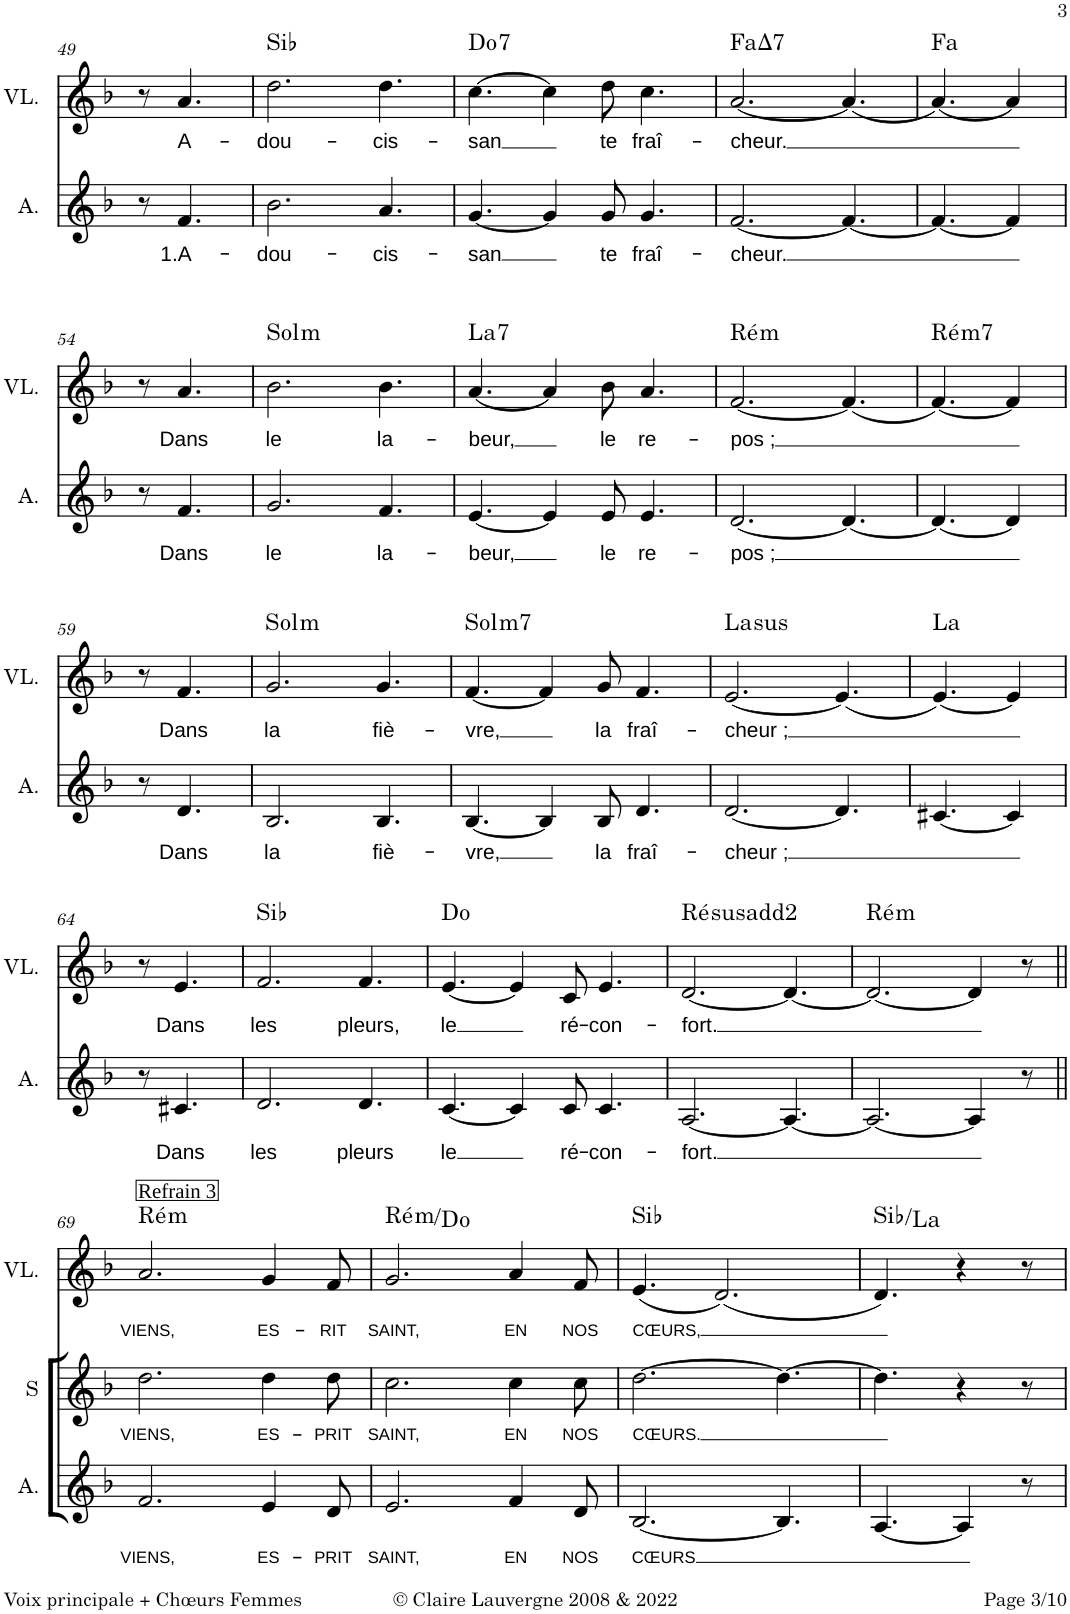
**kern	**text	**kern	**text	**kern	**text	**harte
*part3	*part3	*part2	*part2	*part1	*part1	*part1
*staff3	*staff3	*staff2	*staff2	*staff1	*staff1	*
*I"Alto	*	*I"Soprano	*	*I"Voix Lead	*	*
*I'A.	*	*I'S	*	*I'VL.	*	*
!!LO:PB:g=z
*clefG2	*	*clefG2	*	*clefG2	*	*
*k[b-]	*	*k[b-]	*	*k[b-]	*	*
*M9/8	*	*M9/8	*	*M9/8	*	*
=49	=49	=49	=49	=49	=49	=49
8r	.	8%9r	.	8r	.	.
!	!LO:LY:b	!	!	!	!LO:LY:b	!
4.f/	1.A-	.	.	4.a/	A-	.
2ryy	.	.	.	2ryy	.	.
8ryy	.	.	.	8ryy	.	.
=50	=50	=50	=50	=50	=50	=50
!	!LO:LY:b	!	!	!	!LO:LY:b	!
2.b-\	-dou-	8%9r	.	2.dd\	-dou-	Bb:maj
!	!LO:LY:b	!	!	!	!LO:LY:b	!
4.a/	-cis-	.	.	4.dd\	-cis-	.
=51	=51	=51	=51	=51	=51	=51
!	!LO:LY:b	!	!	!	!LO:LY:b	!LO:H:kt=7
[4.g/	-san	8%9r	.	[4.cc\	-san	C:7
4g/]	.	.	.	4cc\]	.	.
!	!LO:LY:b	!	!	!	!LO:LY:b	!
8g/	te	.	.	8dd\	te	.
!	!LO:LY:b	!	!	!	!LO:LY:b	!
4.g/	fraî-	.	.	4.cc\	fraî-	.
=52	=52	=52	=52	=52	=52	=52
!	!LO:LY:b	!	!	!	!LO:LY:b	!LO:H:kt=7
[2.f/	-cheur.	8%9r	.	[2.a/	-cheur.	F:maj7
4.f/_	.	.	.	(4.a/]	.	.
=53	=53	=53	=53	=53	=53	=53
4.f/_	.	8%9r	.	[4.a/)	.	F:maj
4f/]	.	.	.	4a/]	.	.
2ryy	.	.	.	2ryy	.	.
!!LO:LB:g=z
=54	=54	=54	=54	=54	=54	=54
8r	.	8%9r	.	8r	.	.
!	!LO:LY:b	!	!	!	!LO:LY:b	!
4.f/	Dans	.	.	4.a/	Dans	.
2ryy	.	.	.	2ryy	.	.
8ryy	.	.	.	8ryy	.	.
=55	=55	=55	=55	=55	=55	=55
!	!LO:LY:b	!	!	!	!LO:LY:b	!LO:H:kt=m
2.g/	le	8%9r	.	2.b-\	le	G:min
!	!LO:LY:b	!	!	!	!LO:LY:b	!
4.f/	la-	.	.	4.b-\	la-	.
=56	=56	=56	=56	=56	=56	=56
!	!LO:LY:b	!	!	!	!LO:LY:b	!LO:H:kt=7
[4.e/	-beur,	8%9r	.	[4.a/	-beur,	A:7
4e/]	.	.	.	4a/]	.	.
!	!LO:LY:b	!	!	!	!LO:LY:b	!
8e/	le	.	.	8b-\	le	.
!	!LO:LY:b	!	!	!	!LO:LY:b	!
4.e/	re-	.	.	4.a/	re-	.
=57	=57	=57	=57	=57	=57	=57
!	!LO:LY:b	!	!	!	!LO:LY:b	!LO:H:kt=m
[2.d/	-pos ;	8%9r	.	[2.f/	-pos ;	D:min
4.d/_	.	.	.	(4.f/]	.	.
=58	=58	=58	=58	=58	=58	=58
!	!	!	!	!	!	!LO:H:kt=m7
4.d/_	.	8%9r	.	[4.f/)	.	D:min7
4d/]	.	.	.	4f/]	.	.
2ryy	.	.	.	2ryy	.	.
!!LO:LB:g=z
=59	=59	=59	=59	=59	=59	=59
8r	.	8%9r	.	8r	.	.
!	!LO:LY:b	!	!	!	!LO:LY:b	!
4.d/	Dans	.	.	4.f/	Dans	.
2ryy	.	.	.	2ryy	.	.
8ryy	.	.	.	8ryy	.	.
=60	=60	=60	=60	=60	=60	=60
!	!LO:LY:b	!	!	!	!LO:LY:b	!LO:H:kt=m
2.B-/	la	8%9r	.	2.g/	la	G:min
!	!LO:LY:b	!	!	!	!LO:LY:b	!
4.B-/	fiè-	.	.	4.g/	fiè-	.
=61	=61	=61	=61	=61	=61	=61
!	!LO:LY:b	!	!	!	!LO:LY:b	!LO:H:kt=m7
[4.B-/	-vre,	8%9r	.	[4.f/	-vre,	G:min7
4B-/]	.	.	.	4f/]	.	.
!	!LO:LY:b	!	!	!	!LO:LY:b	!
8B-/	la	.	.	8g/	la	.
!	!LO:LY:b	!	!	!	!LO:LY:b	!
4.d/	fraî-	.	.	4.f/	fraî-	.
=62	=62	=62	=62	=62	=62	=62
!	!LO:LY:b	!	!	!	!LO:LY:b	!LO:H:kt=sus
[2.d/	-cheur ;	8%9r	.	[2.e/	-cheur ;	A:sus4
4.d/]	.	.	.	(4.e/]	.	.
=63	=63	=63	=63	=63	=63	=63
[4.c#X/	.	8%9r	.	[4.e/)	.	A:maj
4c#/]	.	.	.	4e/]	.	.
2ryy	.	.	.	2ryy	.	.
!!LO:LB:g=z
=64	=64	=64	=64	=64	=64	=64
8r	.	8%9r	.	8r	.	.
!	!LO:LY:b	!	!	!	!LO:LY:b	!
4.c#X/	Dans	.	.	4.e/	Dans	.
2ryy	.	.	.	2ryy	.	.
8ryy	.	.	.	8ryy	.	.
=65	=65	=65	=65	=65	=65	=65
!	!LO:LY:b	!	!	!	!LO:LY:b	!
2.d/	les	8%9r	.	2.f/	les	Bb:maj
!	!LO:LY:b	!	!	!	!LO:LY:b	!
4.d/	pleurs	.	.	4.f/	pleurs,	.
=66	=66	=66	=66	=66	=66	=66
!	!LO:LY:b	!	!	!	!LO:LY:b	!
[4.c/	le	8%9r	.	[4.e/	le	C:maj
4c/]	.	.	.	4e/]	.	.
!	!LO:LY:b	!	!	!	!LO:LY:b	!
8c/	ré-	.	.	8c/	ré-	.
!	!LO:LY:b	!	!	!	!LO:LY:b	!
4.c/	-con-	.	.	4.e/	-con-	.
=67	=67	=67	=67	=67	=67	=67
!	!LO:LY:b	!	!	!	!LO:LY:b	!LO:H:kt=2
[2.A/	-fort.	8%9r	.	[2.d/	-fort.	D:maj
4.A/_	.	.	.	4.d/_	.	.
=68	=68	=68	=68	=68	=68	=68
!	!	!	!	!	!	!LO:H:kt=m
2.A/_	.	8%9r	.	2.d/_	.	D:min
4A/]	.	.	.	4d/]	.	.
8r	.	.	.	8r	.	.
!!LO:LB:g=z
=69||	=69||	=69||	=69||	=69||	=69||	=69||
!	!	!	!	!LO:TX:a:t=Refrain 3	!	!
!	!LO:LY:b	!	!LO:LY:b	!	!LO:LY:b	!LO:H:kt=m
2.f/	VIENS,	2.dd\	VIENS,	2.a/	VIENS,	D:min
!	!LO:LY:b	!	!LO:LY:b	!	!LO:LY:b	!
4e/	ES-	4dd\	ES-	4g/	ES-	.
!	!LO:LY:b	!	!LO:LY:b	!	!LO:LY:b	!
8d/	-PRIT	8dd\	-PRIT	8f/	-RIT	.
=70	=70	=70	=70	=70	=70	=70
!	!LO:LY:b	!	!LO:LY:b	!	!LO:LY:b	!LO:H:kt=m
2.e/	SAINT,	2.cc\	SAINT,	2.g/	SAINT,	D:min/b7
!	!LO:LY:b	!	!LO:LY:b	!	!LO:LY:b	!
4f/	EN	4cc\	EN	4a/	EN	.
!	!LO:LY:b	!	!LO:LY:b	!	!LO:LY:b	!
8d/	NOS	8cc\	NOS	8f/	NOS	.
=71	=71	=71	=71	=71	=71	=71
!	!LO:LY:b	!	!LO:LY:b	!	!LO:LY:b	!
[2.B-/	-CŒURS	[2.dd\	CŒURS.	(4.e/	-CŒURS,	Bb:maj
.	.	.	.	(2.d/)	.	.
4.B-/]	.	4.dd\_	.	.	.	.
=72	=72	=72	=72	=72	=72	=72
[4.A/	.	4.dd\]	.	4.d/)	.	Bb:maj/7
4A/]	.	4r	.	4r	.	.
8r	.	8r	.	8r	.	.
=	=	=	=	=	=	=
*-	*-	*-	*-	*-	*-	*-
